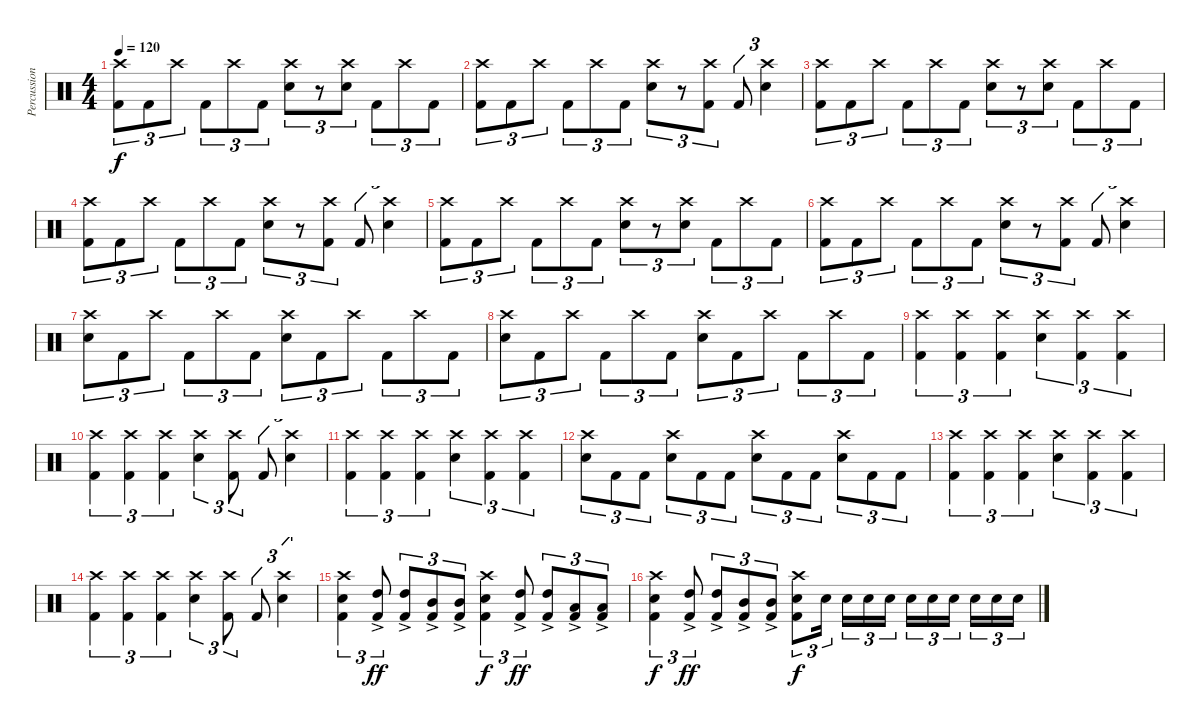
\track ("Percussion" "Percussion") {instrument percussion}
\staff {score}
\articulation defaults
\ts (4 4)
\tempo 120
\clef neutral
\ks c
("Crash high (hit)" "Kick (hit) 2").8{tu (3 2) dy f} "Kick (hit) 2".8{tu (3 2)} "Crash high (hit)".8{tu (3 2)} "Kick (hit) 2".8{tu (3 2)} "Crash high (hit)".8{tu (3 2)} "Kick (hit) 2".8{tu (3 2)} ("Crash high (hit)" "Electric Snare (hit)").8{tu (3 2)} r.8{tu (3 2)} ("Crash high (hit)" "Electric Snare (hit)").8{tu (3 2)} "Kick (hit) 2".8{tu (3 2)} "Crash high (hit)".8{tu (3 2)} "Kick (hit) 2".8{tu (3 2)} |
("Crash high (hit)" "Kick (hit) 2").8{tu (3 2)} "Kick (hit) 2".8{tu (3 2)} "Crash high (hit)".8{tu (3 2)} "Kick (hit) 2".8{tu (3 2)} "Crash high (hit)".8{tu (3 2)} "Kick (hit) 2".8{tu (3 2)} ("Crash high (hit)" "Electric Snare (hit)").8{tu (3 2)} r.8{tu (3 2)} ("Crash high (hit)" "Kick (hit) 2").8{tu (3 2)} "Kick (hit) 2".8{tu (3 2)} ("Crash high (hit)" "Electric Snare (hit)").4{tu (3 2)} |
("Crash high (hit)" "Kick (hit) 2").8{tu (3 2)} "Kick (hit) 2".8{tu (3 2)} "Crash high (hit)".8{tu (3 2)} "Kick (hit) 2".8{tu (3 2)} "Crash high (hit)".8{tu (3 2)} "Kick (hit) 2".8{tu (3 2)} ("Crash high (hit)" "Electric Snare (hit)").8{tu (3 2)} r.8{tu (3 2)} ("Crash high (hit)" "Electric Snare (hit)").8{tu (3 2)} "Kick (hit) 2".8{tu (3 2)} "Crash high (hit)".8{tu (3 2)} "Kick (hit) 2".8{tu (3 2)} |
("Crash high (hit)" "Kick (hit) 2").8{tu (3 2)} "Kick (hit) 2".8{tu (3 2)} "Crash high (hit)".8{tu (3 2)} "Kick (hit) 2".8{tu (3 2)} "Crash high (hit)".8{tu (3 2)} "Kick (hit) 2".8{tu (3 2)} ("Crash high (hit)" "Electric Snare (hit)").8{tu (3 2)} r.8{tu (3 2)} ("Crash high (hit)" "Kick (hit) 2").8{tu (3 2)} "Kick (hit) 2".8{tu (3 2)} ("Crash high (hit)" "Electric Snare (hit)").4{tu (3 2)} |
("Crash high (hit)" "Kick (hit) 2").8{tu (3 2)} "Kick (hit) 2".8{tu (3 2)} "Crash high (hit)".8{tu (3 2)} "Kick (hit) 2".8{tu (3 2)} "Crash high (hit)".8{tu (3 2)} "Kick (hit) 2".8{tu (3 2)} ("Crash high (hit)" "Electric Snare (hit)").8{tu (3 2)} r.8{tu (3 2)} ("Crash high (hit)" "Electric Snare (hit)").8{tu (3 2)} "Kick (hit) 2".8{tu (3 2)} "Crash high (hit)".8{tu (3 2)} "Kick (hit) 2".8{tu (3 2)} |
("Crash high (hit)" "Kick (hit) 2").8{tu (3 2)} "Kick (hit) 2".8{tu (3 2)} "Crash high (hit)".8{tu (3 2)} "Kick (hit) 2".8{tu (3 2)} "Crash high (hit)".8{tu (3 2)} "Kick (hit) 2".8{tu (3 2)} ("Crash high (hit)" "Electric Snare (hit)").8{tu (3 2)} r.8{tu (3 2)} ("Crash high (hit)" "Kick (hit) 2").8{tu (3 2)} "Kick (hit) 2".8{tu (3 2)} ("Crash high (hit)" "Electric Snare (hit)").4{tu (3 2)} |
("Crash high (hit)" "Electric Snare (hit)").8{tu (3 2)} "Kick (hit) 2".8{tu (3 2)} "Crash high (hit)".8{tu (3 2)} "Kick (hit) 2".8{tu (3 2)} "Crash high (hit)".8{tu (3 2)} "Kick (hit) 2".8{tu (3 2)} ("Crash high (hit)" "Electric Snare (hit)").8{tu (3 2)} "Kick (hit) 2".8{tu (3 2)} "Crash high (hit)".8{tu (3 2)} "Kick (hit) 2".8{tu (3 2)} "Crash high (hit)".8{tu (3 2)} "Kick (hit) 2".8{tu (3 2)} |
("Crash high (hit)" "Electric Snare (hit)").8{tu (3 2)} "Kick (hit) 2".8{tu (3 2)} "Crash high (hit)".8{tu (3 2)} "Kick (hit) 2".8{tu (3 2)} "Crash high (hit)".8{tu (3 2)} "Kick (hit) 2".8{tu (3 2)} ("Crash high (hit)" "Electric Snare (hit)").8{tu (3 2)} "Kick (hit) 2".8{tu (3 2)} "Crash high (hit)".8{tu (3 2)} "Kick (hit) 2".8{tu (3 2)} "Crash high (hit)".8{tu (3 2)} "Kick (hit) 2".8{tu (3 2)} |
("Crash high (hit)" "Kick (hit) 2").4{tu (3 2)} ("Crash high (hit)" "Kick (hit) 2").4{tu (3 2)} ("Crash high (hit)" "Kick (hit) 2").4{tu (3 2)} ("Crash high (hit)" "Electric Snare (hit)").4{tu (3 2)} ("Crash high (hit)" "Kick (hit) 2").4{tu (3 2)} ("Crash high (hit)" "Kick (hit) 2").4{tu (3 2)} |
("Crash high (hit)" "Kick (hit) 2").4{tu (3 2)} ("Crash high (hit)" "Kick (hit) 2").4{tu (3 2)} ("Crash high (hit)" "Kick (hit) 2").4{tu (3 2)} ("Crash high (hit)" "Electric Snare (hit)").4{tu (3 2)} ("Crash high (hit)" "Kick (hit) 2").8{tu (3 2)} "Kick (hit) 2".8{tu (3 2)} ("Crash high (hit)" "Electric Snare (hit)").4{tu (3 2)} |
("Crash high (hit)" "Kick (hit) 2").4{tu (3 2)} ("Crash high (hit)" "Kick (hit) 2").4{tu (3 2)} ("Crash high (hit)" "Kick (hit) 2").4{tu (3 2)} ("Crash high (hit)" "Electric Snare (hit)").4{tu (3 2)} ("Crash high (hit)" "Kick (hit) 2").4{tu (3 2)} ("Crash high (hit)" "Kick (hit) 2").4{tu (3 2)} |
("Crash high (hit)" "Electric Snare (hit)").8{tu (3 2)} "Kick (hit) 2".8{tu (3 2)} "Kick (hit) 2".8{tu (3 2)} ("Crash high (hit)" "Electric Snare (hit)").8{tu (3 2)} "Kick (hit) 2".8{tu (3 2)} "Kick (hit) 2".8{tu (3 2)} ("Crash high (hit)" "Electric Snare (hit)").8{tu (3 2)} "Kick (hit) 2".8{tu (3 2)} "Kick (hit) 2".8{tu (3 2)} ("Crash high (hit)" "Electric Snare (hit)").8{tu (3 2)} "Kick (hit) 2".8{tu (3 2)} "Kick (hit) 2".8{tu (3 2)} |
("Crash high (hit)" "Kick (hit) 2").4{tu (3 2)} ("Crash high (hit)" "Kick (hit) 2").4{tu (3 2)} ("Crash high (hit)" "Kick (hit) 2").4{tu (3 2)} ("Crash high (hit)" "Electric Snare (hit)").4{tu (3 2)} ("Crash high (hit)" "Kick (hit) 2").4{tu (3 2)} ("Crash high (hit)" "Kick (hit) 2").4{tu (3 2)} |
("Crash high (hit)" "Kick (hit) 2").4{tu (3 2)} ("Crash high (hit)" "Kick (hit) 2").4{tu (3 2)} ("Crash high (hit)" "Kick (hit) 2").4{tu (3 2)} ("Crash high (hit)" "Electric Snare (hit)").4{tu (3 2)} ("Crash high (hit)" "Kick (hit) 2").8{tu (3 2)} "Kick (hit) 2".8{tu (3 2)} ("Crash high (hit)" "Electric Snare (hit)").4{tu (3 2)} |
("Crash high (hit)" "Electric Snare (hit)" "Kick (hit) 2").4{tu (3 2)} ("High Tom (hit)"{ac} "Kick (hit) 2").8{tu (3 2) dy ff} ("High Tom (hit)"{ac} "Kick (hit) 2").8{tu (3 2)} ("Mid Tom (hit)"{ac} "Kick (hit) 2").8{tu (3 2)} ("Mid Tom (hit)"{ac} "Kick (hit) 2").8{tu (3 2)} ("Crash high (hit)" "Electric Snare (hit)" "Kick (hit) 2").4{tu (3 2) dy f} ("High Tom (hit)"{ac} "Kick (hit) 2").8{tu (3 2) dy ff} ("High Tom (hit)"{ac} "Kick (hit) 2").8{tu (3 2)} ("Low Tom (hit)"{ac} "Kick (hit) 2").8{tu (3 2)} ("Low Tom (hit)"{ac} "Kick (hit) 2").8{tu (3 2)} |
("Crash high (hit)" "Electric Snare (hit)" "Kick (hit) 2").4{tu (3 2) dy f} ("High Tom (hit)"{ac} "Kick (hit) 2").8{tu (3 2) dy ff} ("High Tom (hit)"{ac} "Kick (hit) 2").8{tu (3 2)} ("Mid Tom (hit)"{ac} "Kick (hit) 2").8{tu (3 2)} ("Mid Tom (hit)"{ac} "Kick (hit) 2").8{tu (3 2)} ("Crash high (hit)" "Electric Snare (hit)" "Kick (hit) 2").8{tu (3 2) dy f} "Electric Snare (hit)".16{tu (3 2) beam splitsecondary} "Electric Snare (hit)".16{tu (3 2)} "Electric Snare (hit)".16{tu (3 2)} "Electric Snare (hit)".16{tu (3 2)} "Electric Snare (hit)".16{tu (3 2)} "Electric Snare (hit)".16{tu (3 2)} "Electric Snare (hit)".16{tu (3 2) beam splitsecondary} "Electric Snare (hit)".16{tu (3 2)} "Electric Snare (hit)".16{tu (3 2)} "Electric Snare (hit)".16{tu (3 2)}
